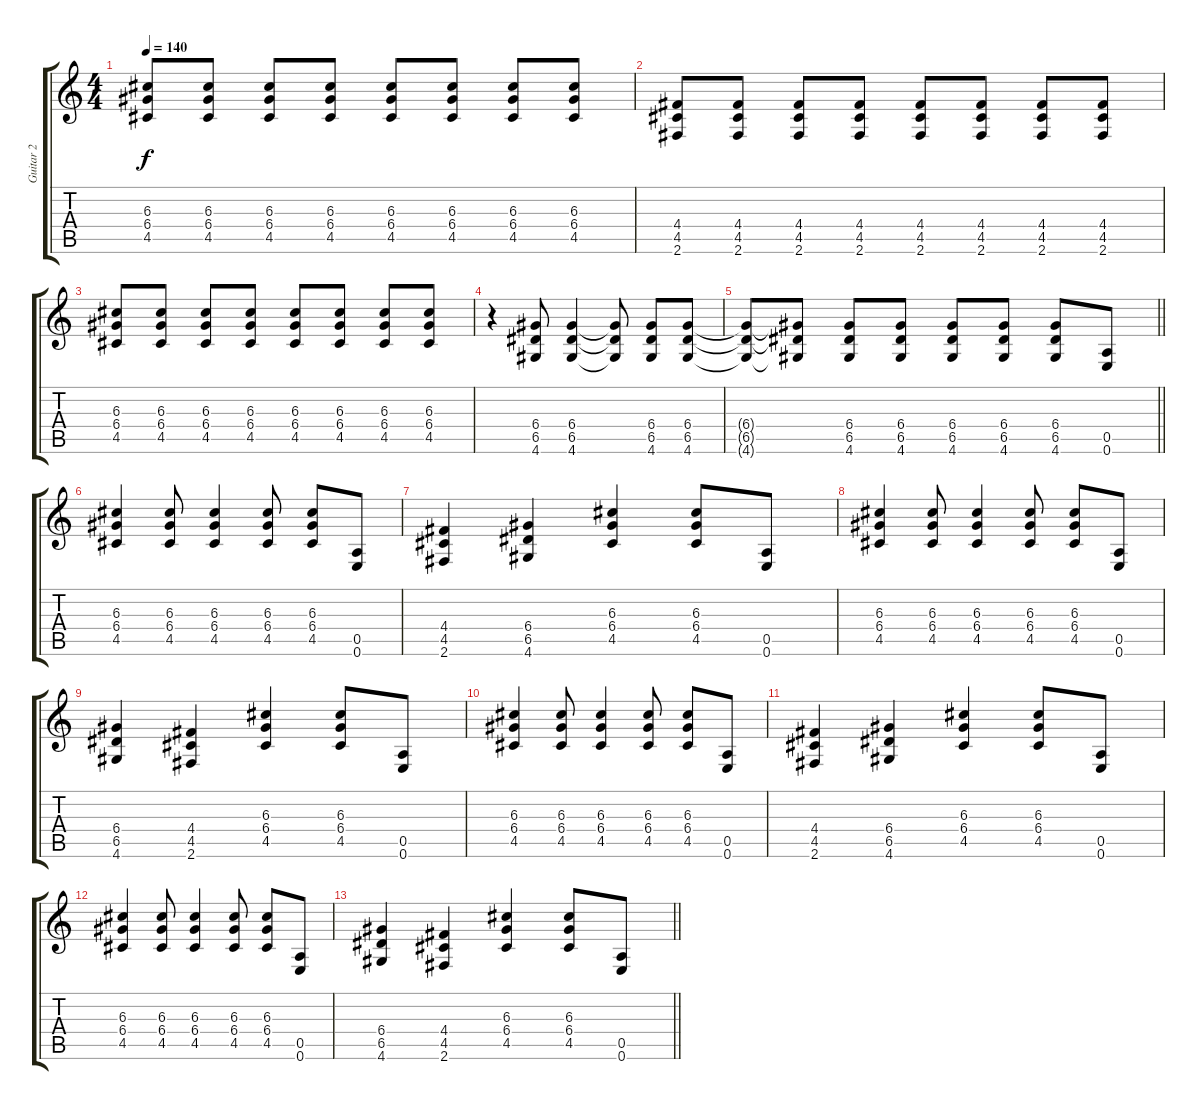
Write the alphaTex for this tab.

\track ("Guitar 2" "Guitar 2") {instrument overdrivenguitar}
\staff {score tabs}
\tuning (E4 B3 G3 D3 A2 E2) {hide}
\ts (4 4)
\tempo 140
\clef g2
\ks c
(6.3 6.4 4.5).8{dy f} (6.3 6.4 4.5).8 (6.3 6.4 4.5).8 (6.3 6.4 4.5).8 (6.3 6.4 4.5).8 (6.3 6.4 4.5).8 (6.3 6.4 4.5).8 (6.3 6.4 4.5).8 |
(4.4 4.5 2.6).8 (4.4 4.5 2.6).8 (4.4 4.5 2.6).8 (4.4 4.5 2.6).8 (4.4 4.5 2.6).8 (4.4 4.5 2.6).8 (4.4 4.5 2.6).8 (4.4 4.5 2.6).8 |
(6.3 6.4 4.5).8 (6.3 6.4 4.5).8 (6.3 6.4 4.5).8 (6.3 6.4 4.5).8 (6.3 6.4 4.5).8 (6.3 6.4 4.5).8 (6.3 6.4 4.5).8 (6.3 6.4 4.5).8 |
r.4{balance 1} (6.4 6.5 4.6).8 (6.4 6.5 4.6).4 (6.4{t} 6.5{t} 4.6{t}).8 (6.4 6.5 4.6).8 (6.4 6.5 4.6).8 |
\barLineRight lightlight
(6.4{t} 6.5{t} 4.6{t}).8 (6.4{t} 6.5{t} 4.6{t}).8 (6.4 6.5 4.6).8 (6.4 6.5 4.6).8 (6.4 6.5 4.6).8 (6.4 6.5 4.6).8 (6.4 6.5 4.6).8 (0.5 0.6).8 |
(6.3 6.4 4.5).4 (6.3 6.4 4.5).8 (6.3 6.4 4.5).4 (6.3 6.4 4.5).8 (6.3 6.4 4.5).8 (0.5 0.6).8 |
(4.4 4.5 2.6).4 (6.4 6.5 4.6).4 (6.3 6.4 4.5).4 (6.3 6.4 4.5).8 (0.5 0.6).8 |
(6.3 6.4 4.5).4 (6.3 6.4 4.5).8 (6.3 6.4 4.5).4 (6.3 6.4 4.5).8 (6.3 6.4 4.5).8 (0.5 0.6).8 |
(6.4 6.5 4.6).4 (4.4 4.5 2.6).4 (6.3 6.4 4.5).4 (6.3 6.4 4.5).8 (0.5 0.6).8 |
(6.3 6.4 4.5).4 (6.3 6.4 4.5).8 (6.3 6.4 4.5).4 (6.3 6.4 4.5).8 (6.3 6.4 4.5).8 (0.5 0.6).8 |
(4.4 4.5 2.6).4 (6.4 6.5 4.6).4 (6.3 6.4 4.5).4 (6.3 6.4 4.5).8 (0.5 0.6).8 |
(6.3 6.4 4.5).4 (6.3 6.4 4.5).8 (6.3 6.4 4.5).4 (6.3 6.4 4.5).8 (6.3 6.4 4.5).8 (0.5 0.6).8 |
\barLineRight lightlight
(6.4 6.5 4.6).4 (4.4 4.5 2.6).4 (6.3 6.4 4.5).4 (6.3 6.4 4.5).8 (0.5 0.6).8
